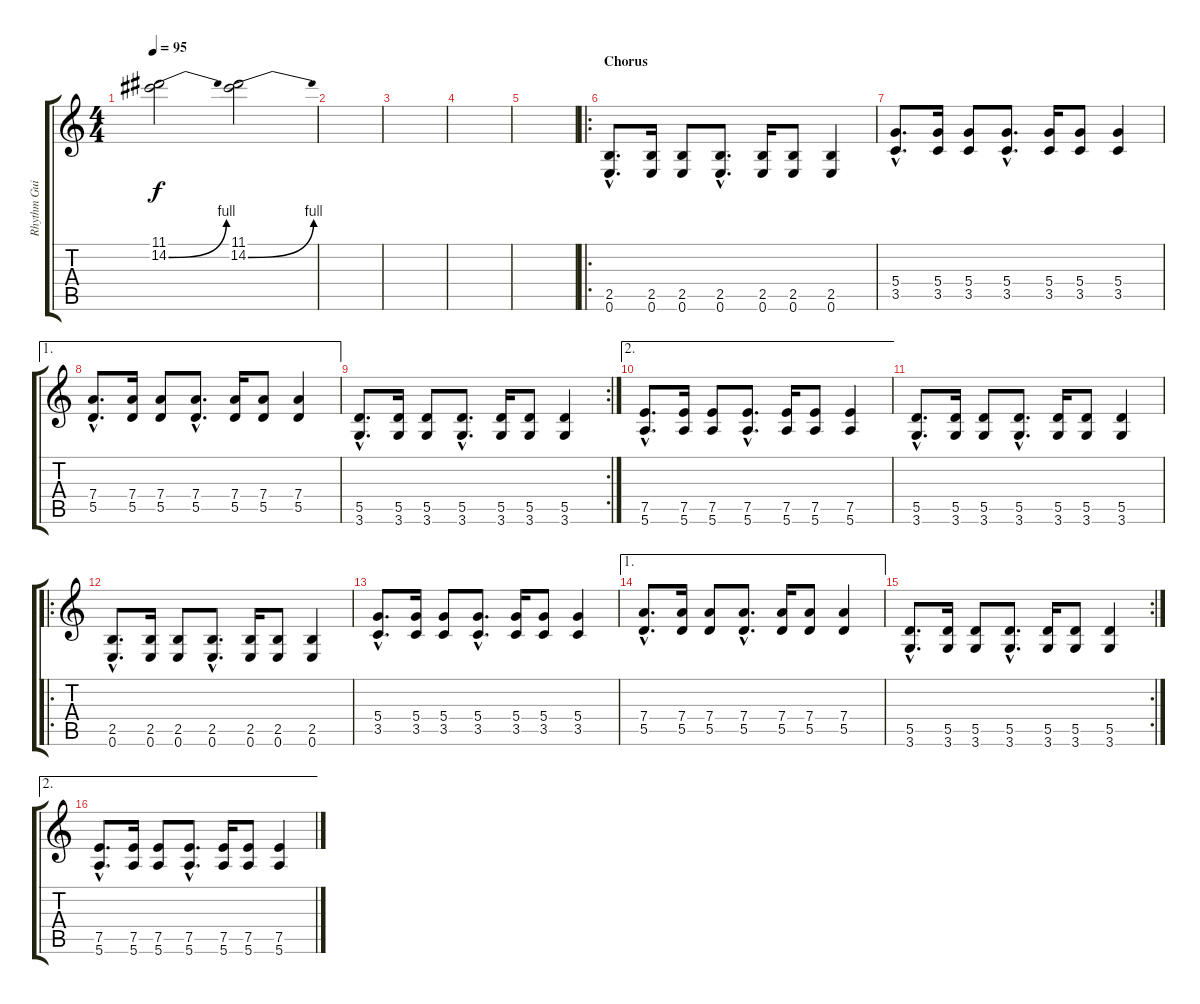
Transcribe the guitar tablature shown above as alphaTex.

\track ("Rhythm Guitar" "Rhythm Gui") {instrument distortionguitar}
\staff {score tabs}
\tuning (E4 B3 G3 D3 A2 E2) {hide}
\ts (4 4)
\tempo 95
\clef g2
\ks c
(11.1 14.2{be (bend 0 0 60 4)}).2{dy f} (11.1 14.2{be (bend 0 0 60 4)}).2 |
|
|
|
|
\ro
\section ("" "Chorus")
(2.5{hac} 0.6{hac}).8{d instrument distortionguitar} (2.5 0.6).16 (2.5 0.6).8 (2.5{hac} 0.6{hac}).8{d} (2.5 0.6).16 (2.5 0.6).8 (2.5 0.6).4 |
(5.4{hac} 3.5{hac}).8{d} (5.4 3.5).16 (5.4 3.5).8 (5.4{hac} 3.5{hac}).8{d} (5.4 3.5).16 (5.4 3.5).8 (5.4 3.5).4 |
\ae 1
(7.4{hac} 5.5{hac}).8{d} (7.4 5.5).16 (7.4 5.5).8 (7.4{hac} 5.5{hac}).8{d} (7.4 5.5).16 (7.4 5.5).8 (7.4 5.5).4 |
\rc 2
(5.5{hac} 3.6{hac}).8{d} (5.5 3.6).16 (5.5 3.6).8 (5.5{hac} 3.6{hac}).8{d} (5.5 3.6).16 (5.5 3.6).8 (5.5 3.6).4 |
\ae 2
(7.5{hac} 5.6{hac}).8{d} (7.5 5.6).16 (7.5 5.6).8 (7.5{hac} 5.6{hac}).8{d} (7.5 5.6).16 (7.5 5.6).8 (7.5 5.6).4 |
(5.5{hac} 3.6{hac}).8{d} (5.5 3.6).16 (5.5 3.6).8 (5.5{hac} 3.6{hac}).8{d} (5.5 3.6).16 (5.5 3.6).8 (5.5 3.6).4 |
\ro
(2.5{hac} 0.6{hac}).8{d instrument distortionguitar} (2.5 0.6).16 (2.5 0.6).8 (2.5{hac} 0.6{hac}).8{d} (2.5 0.6).16 (2.5 0.6).8 (2.5 0.6).4 |
(5.4{hac} 3.5{hac}).8{d} (5.4 3.5).16 (5.4 3.5).8 (5.4{hac} 3.5{hac}).8{d} (5.4 3.5).16 (5.4 3.5).8 (5.4 3.5).4 |
\ae 1
(7.4{hac} 5.5{hac}).8{d} (7.4 5.5).16 (7.4 5.5).8 (7.4{hac} 5.5{hac}).8{d} (7.4 5.5).16 (7.4 5.5).8 (7.4 5.5).4 |
\rc 2
(5.5{hac} 3.6{hac}).8{d} (5.5 3.6).16 (5.5 3.6).8 (5.5{hac} 3.6{hac}).8{d} (5.5 3.6).16 (5.5 3.6).8 (5.5 3.6).4 |
\ae 2
(7.5{hac} 5.6{hac}).8{d} (7.5 5.6).16 (7.5 5.6).8 (7.5{hac} 5.6{hac}).8{d} (7.5 5.6).16 (7.5 5.6).8 (7.5 5.6).4
